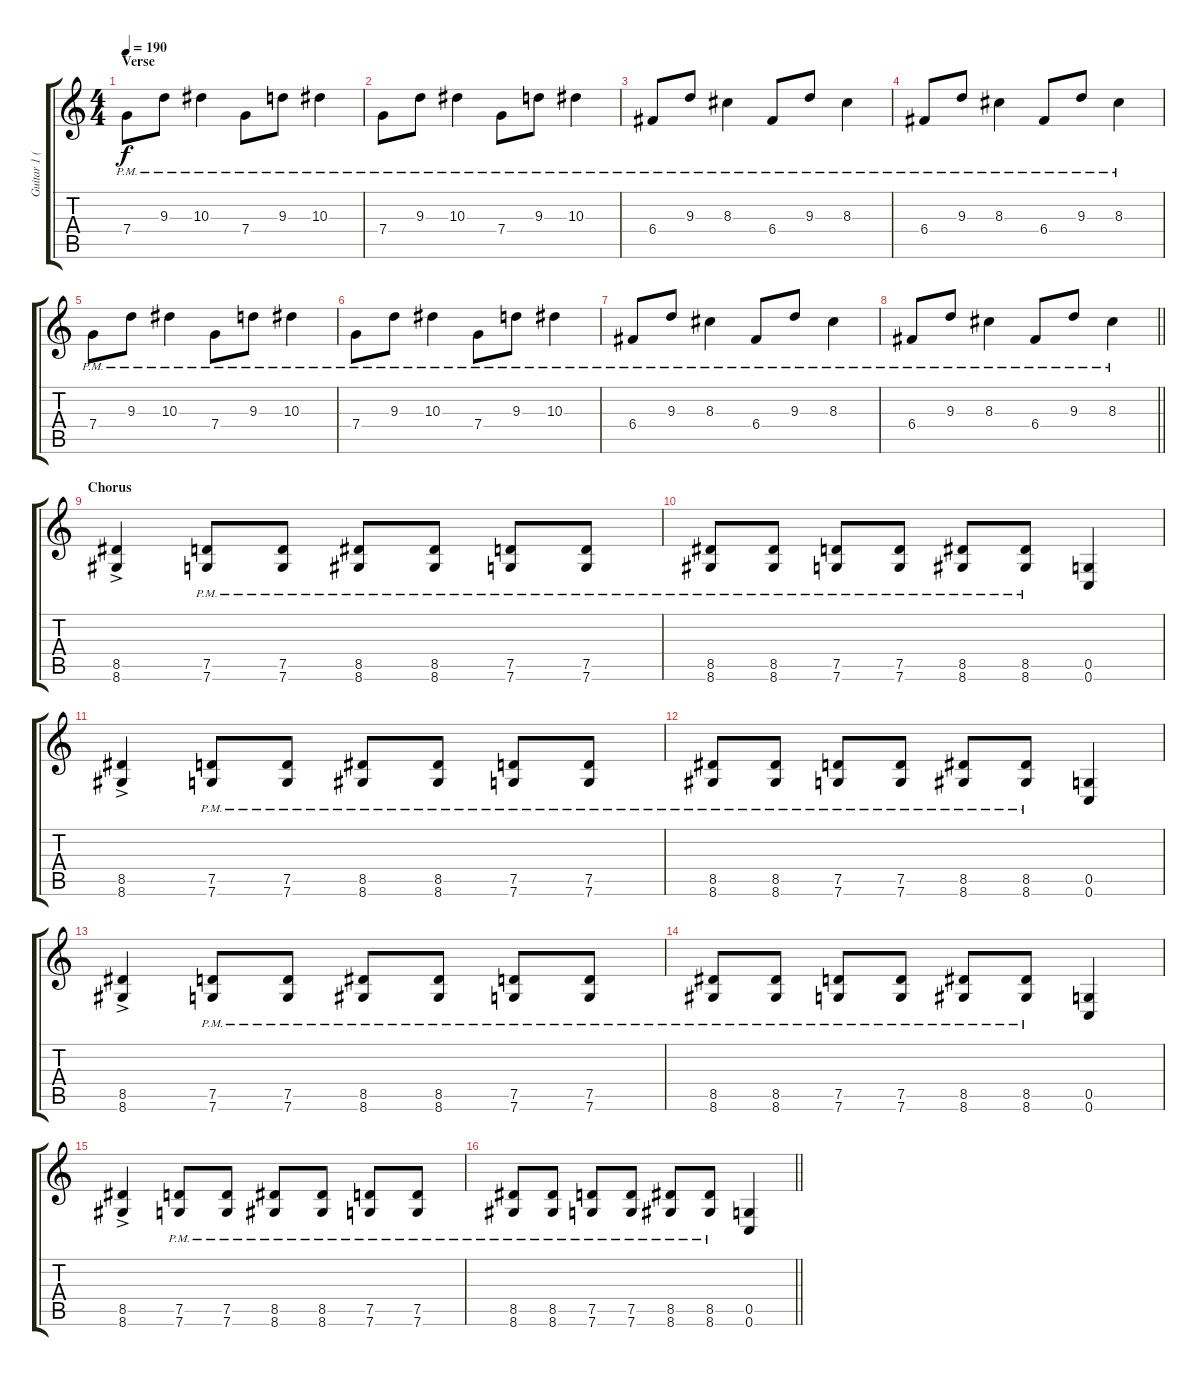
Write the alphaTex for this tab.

\track ("Guitar 1 (Dist)" "Guitar 1 (") {instrument distortionguitar}
\staff {score tabs}
\tuning (D4 A3 F3 C3 G2 C2) {hide}
\ts (4 4)
\section ("" "Verse")
\tempo 190
\clef g2
\ks c
7.4{pm}.8{dy f} 9.3{pm}.8 10.3{pm}.4 7.4{pm}.8 9.3{pm}.8 10.3{pm}.4 |
7.4{pm}.8 9.3{pm}.8 10.3{pm}.4 7.4{pm}.8 9.3{pm}.8 10.3{pm}.4 |
6.4{pm}.8 9.3{pm}.8 8.3{pm}.4 6.4{pm}.8 9.3{pm}.8 8.3{pm}.4 |
6.4{pm}.8 9.3{pm}.8 8.3{pm}.4 6.4{pm}.8 9.3{pm}.8 8.3{pm}.4 |
7.4{pm}.8 9.3{pm}.8 10.3{pm}.4 7.4{pm}.8 9.3{pm}.8 10.3{pm}.4 |
7.4{pm}.8 9.3{pm}.8 10.3{pm}.4 7.4{pm}.8 9.3{pm}.8 10.3{pm}.4 |
6.4{pm}.8 9.3{pm}.8 8.3{pm}.4 6.4{pm}.8 9.3{pm}.8 8.3{pm}.4 |
\barLineRight lightlight
6.4{pm}.8 9.3{pm}.8 8.3{pm}.4 6.4{pm}.8 9.3{pm}.8 8.3{pm}.4 |
\section ("" "Chorus")
(8.5{ac} 8.6{ac}).4 (7.5{pm} 7.6{pm}).8 (7.5{pm} 7.6{pm}).8 (8.5{pm} 8.6{pm}).8 (8.5{pm} 8.6{pm}).8 (7.5{pm} 7.6{pm}).8 (7.5{pm} 7.6{pm}).8 |
(8.5{pm} 8.6{pm}).8 (8.5{pm} 8.6{pm}).8 (7.5{pm} 7.6{pm}).8 (7.5{pm} 7.6{pm}).8 (8.5{pm} 8.6{pm}).8 (8.5{pm} 8.6{pm}).8 (0.5 0.6).4 |
(8.5{ac} 8.6{ac}).4 (7.5{pm} 7.6{pm}).8 (7.5{pm} 7.6{pm}).8 (8.5{pm} 8.6{pm}).8 (8.5{pm} 8.6{pm}).8 (7.5{pm} 7.6{pm}).8 (7.5{pm} 7.6{pm}).8 |
(8.5{pm} 8.6{pm}).8 (8.5{pm} 8.6{pm}).8 (7.5{pm} 7.6{pm}).8 (7.5{pm} 7.6{pm}).8 (8.5{pm} 8.6{pm}).8 (8.5{pm} 8.6{pm}).8 (0.5 0.6).4 |
(8.5{ac} 8.6{ac}).4 (7.5{pm} 7.6{pm}).8 (7.5{pm} 7.6{pm}).8 (8.5{pm} 8.6{pm}).8 (8.5{pm} 8.6{pm}).8 (7.5{pm} 7.6{pm}).8 (7.5{pm} 7.6{pm}).8 |
(8.5{pm} 8.6{pm}).8 (8.5{pm} 8.6{pm}).8 (7.5{pm} 7.6{pm}).8 (7.5{pm} 7.6{pm}).8 (8.5{pm} 8.6{pm}).8 (8.5{pm} 8.6{pm}).8 (0.5 0.6).4 |
(8.5{ac} 8.6{ac}).4 (7.5{pm} 7.6{pm}).8 (7.5{pm} 7.6{pm}).8 (8.5{pm} 8.6{pm}).8 (8.5{pm} 8.6{pm}).8 (7.5{pm} 7.6{pm}).8 (7.5{pm} 7.6{pm}).8 |
\barLineRight lightlight
(8.5{pm} 8.6{pm}).8 (8.5{pm} 8.6{pm}).8 (7.5{pm} 7.6{pm}).8 (7.5{pm} 7.6{pm}).8 (8.5{pm} 8.6{pm}).8 (8.5{pm} 8.6{pm}).8 (0.5 0.6).4
